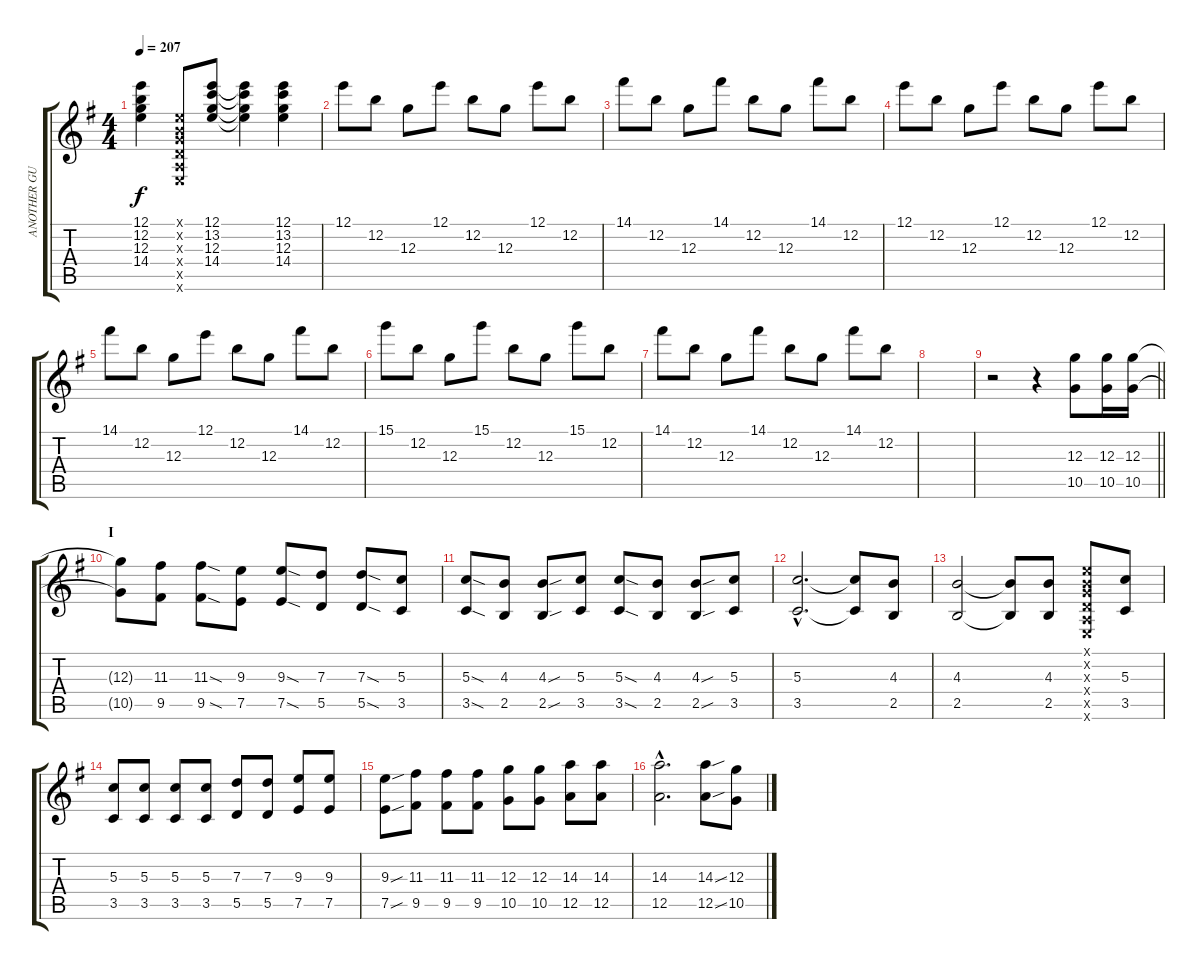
\track ("ANOTHER GUITAR" "ANOTHER GU") {instrument distortionguitar}
\staff {score tabs}
\tuning (E4 B3 G3 D3 A2 E2) {hide}
\ts (4 4)
\tempo 207
\clef g2
\ks eminor
(12.1 12.2 12.3 14.4).4{dy f} (0.1{x} 0.2{x} 0.3{x} 0.4{x} 0.5{x} 0.6{x}).8 (12.1 13.2 12.3 14.4).8 (12.1{t} 13.2{t} 12.3{t} 14.4{t}).4 (12.1 13.2 12.3 14.4).4 |
12.1.8{volume 12 balance 8} 12.2.8 12.3.8 12.1.8 12.2.8 12.3.8 12.1.8 12.2.8 |
14.1.8 12.2.8 12.3.8 14.1.8 12.2.8 12.3.8 14.1.8 12.2.8 |
12.1.8 12.2.8 12.3.8 12.1.8 12.2.8 12.3.8 12.1.8 12.2.8 |
14.1.8 12.2.8 12.3.8 12.1.8 12.2.8 12.3.8 14.1.8 12.2.8 |
15.1.8 12.2.8 12.3.8 15.1.8 12.2.8 12.3.8 15.1.8 12.2.8 |
14.1.8 12.2.8 12.3.8 14.1.8 12.2.8 12.3.8 14.1.8 12.2.8 |
|
\barLineRight lightlight
r.2 r.4 (12.3 10.5).8 (12.3 10.5).16 (12.3 10.5).16 |
\section ("" "I")
(12.3{t} 10.5{t}).8 (11.3 9.5).8 (11.3{sod} 9.5{sod}).8 (9.3 7.5).8 (9.3{sod} 7.5{sod}).8 (7.3 5.5).8 (7.3{sod} 5.5{sod}).8 (5.3 3.5).8 |
(5.3{sod} 3.5{sod}).8 (4.3 2.5).8 (4.3{sou} 2.5{sou}).8 (5.3 3.5).8 (5.3{sod} 3.5{sod}).8 (4.3 2.5).8 (4.3{sou} 2.5{sou}).8 (5.3 3.5).8 |
(5.3{hac} 3.5{hac}).2{d} (5.3{t} 3.5{t}).8 (4.3 2.5).8 |
(4.3 2.5).2 (4.3{t} 2.5{t}).8 (4.3 2.5).8 (0.1{x} 0.2{x} 0.3{x} 0.4{x} 0.5{x} 0.6{x}).8 (5.3 3.5).8 |
(5.3 3.5).8 (5.3 3.5).8 (5.3 3.5).8 (5.3 3.5).8 (7.3 5.5).8 (7.3 5.5).8 (9.3 7.5).8 (9.3 7.5).8 |
(9.3{sou} 7.5{sou}).8 (11.3 9.5).8 (11.3 9.5).8 (11.3 9.5).8 (12.3 10.5).8 (12.3 10.5).8 (14.3 12.5).8 (14.3 12.5).8 |
(14.3{hac} 12.5{hac}).2{d} (14.3{sou} 12.5{sou}).8 (12.3 10.5).8
